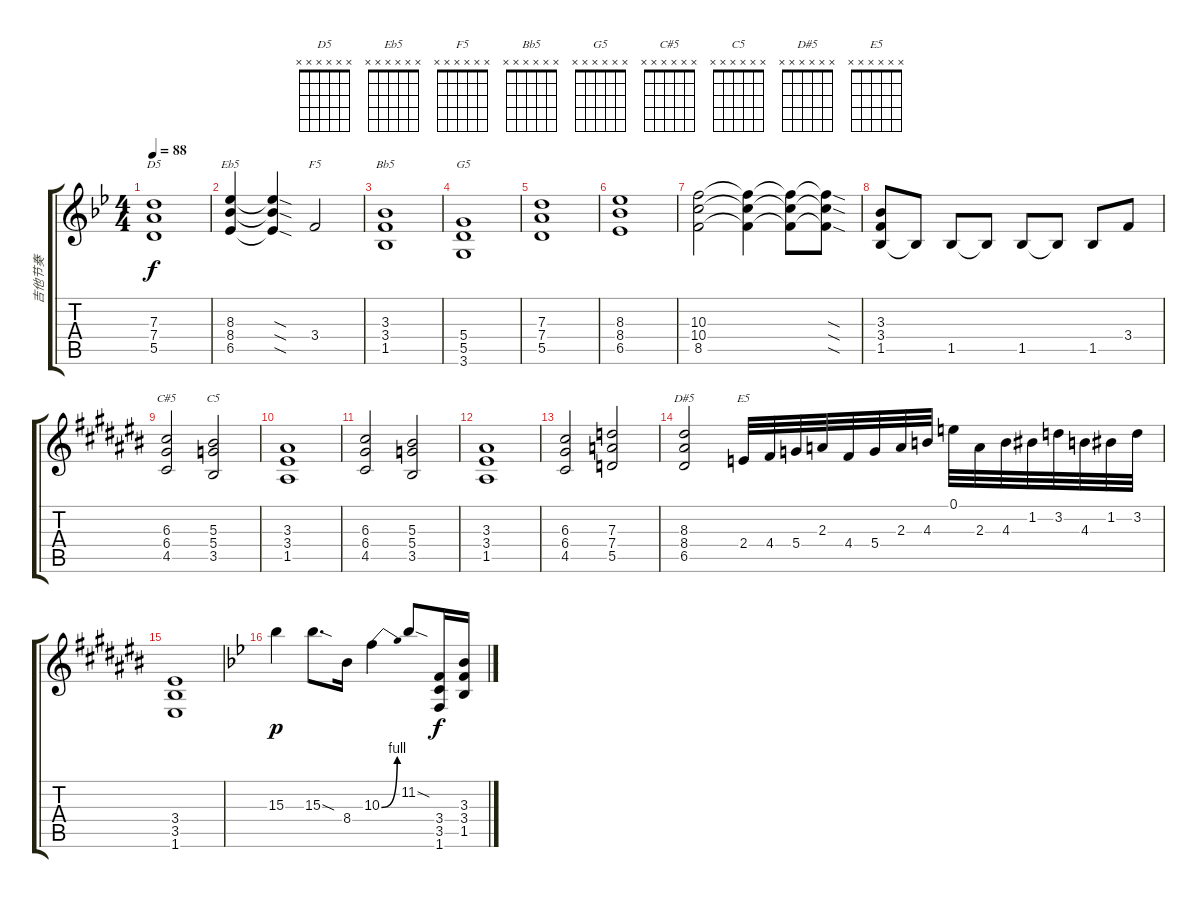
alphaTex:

\track ("吉他节奏" "吉他节奏") {instrument distortionguitar}
\staff {score tabs}
\tuning (E4 B3 G3 D3 A2 E2) {hide}
\chord ("D5" x x x x x x)
\chord ("Eb5" x x x x x x)
\chord ("F5" x x x x x x)
\chord ("Bb5" x x x x x x)
\chord ("G5" x x x x x x)
\chord ("C#5" x x x x x x)
\chord ("C5" x x x x x x)
\chord ("D#5" x x x x x x)
\chord ("E5" x x x x x x)
\ts (4 4)
\tempo 88
\clef g2
\ks bb
(7.3 7.4 5.5).1{ch "D5" dy f} |
(8.3 8.4 6.5).4{ch "Eb5"} (8.3{sod t} 8.4{sod t} 6.5{sod t}).4 3.4.2{ch "F5"} |
(3.3 3.4 1.5).1{ch "Bb5"} |
(5.4 5.5 3.6).1{ch "G5"} |
(7.3 7.4 5.5).1 |
(8.3 8.4 6.5).1 |
(10.3 10.4 8.5).2 (10.3{t} 10.4{t} 8.5{t}).4 (10.3{t} 10.4{t} 8.5{t}).8 (10.3{sod t} 10.4{sod t} 8.5{sod t}).8 |
(3.3 3.4 1.5).8 1.5{t}.8 1.5.8 1.5{t}.8 1.5.8 1.5{t}.8 1.5.8 3.4.8 |
\ks c#
(6.3 6.4 4.5).2{ch "C#5"} (5.3 5.4 3.5).2{ch "C5"} |
(3.3 3.4 1.5).1 |
(6.3 6.4 4.5).2 (5.3 5.4 3.5).2 |
(3.3 3.4 1.5).1 |
(6.3 6.4 4.5).2 (7.3 7.4 5.5).2 |
(8.3 8.4 6.5).2{ch "D#5"} 2.4.32{ch "E5"} 4.4.32 5.4.32 2.3.32 4.4.32 5.4.32 2.3.32 4.3.32 0.1.32 2.3.32 4.3.32 1.2.32 3.2.32 4.3.32 1.2.32 3.2.32 |
(3.4 3.5 1.6).1 |
\ks bb
15.3.4{dy p} 15.3{sod}.8{d} 8.4.16 10.3{be (bend 0 0 60 4)}.4 11.2{sod}.8 (3.4 3.5 1.6).16{dy f} (3.3 3.4 1.5).16
